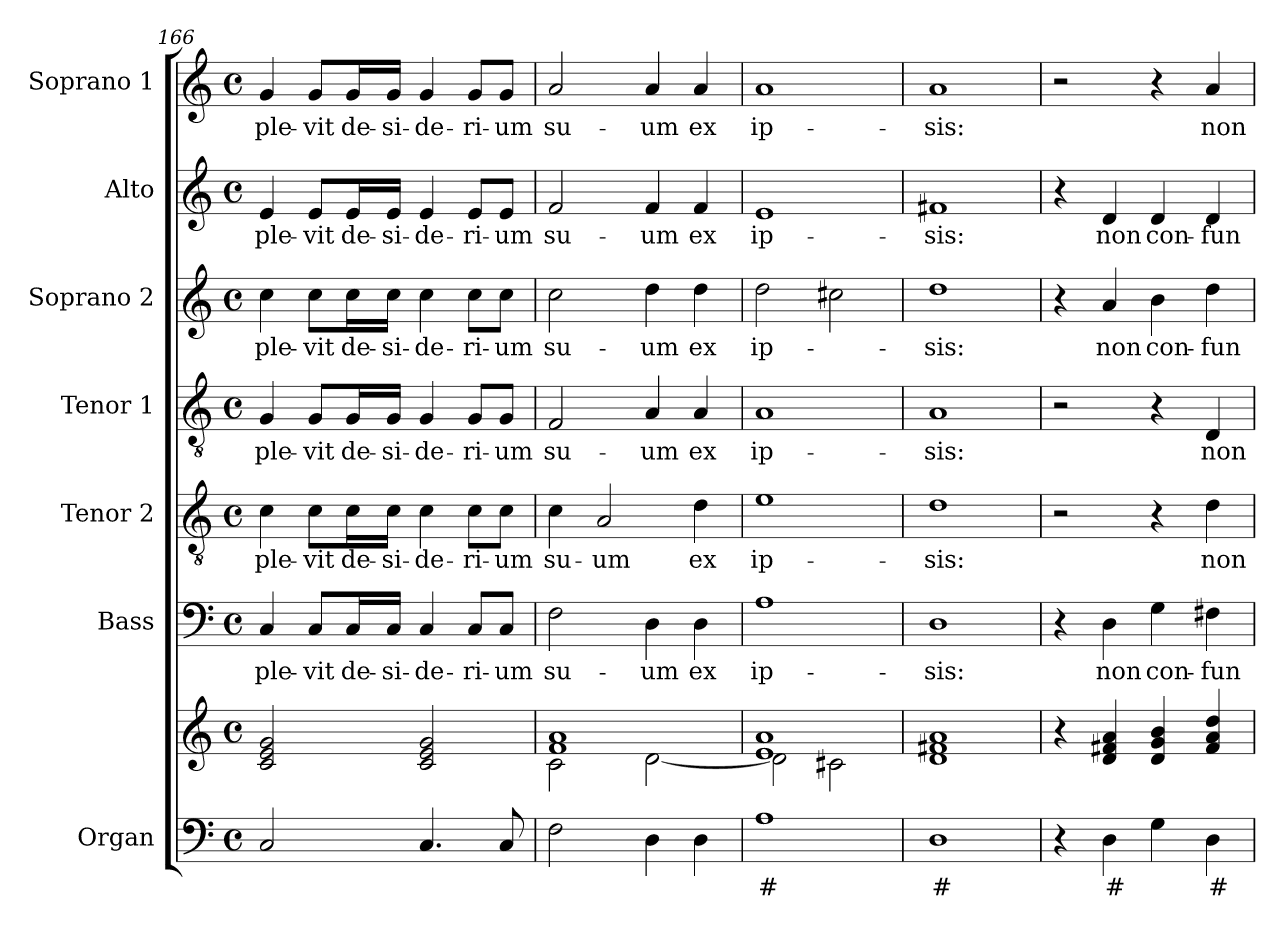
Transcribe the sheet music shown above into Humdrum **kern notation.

**kern	**text	**kern	**kern	**text	**kern	**text	**kern	**text	**kern	**text	**kern	**text	**kern	**text
*part7	*part7	*part7	*part6	*part6	*part5	*part5	*part4	*part4	*part3	*part3	*part2	*part2	*part1	*part1
*staff8	*staff8	*staff7	*staff6	*staff6	*staff5	*staff5	*staff4	*staff4	*staff3	*staff3	*staff2	*staff2	*staff1	*staff1
*I"Organ	*	*	*I"Bass	*	*I"Tenor 2	*	*I"Tenor 1	*	*I"Soprano 2	*	*I"Alto	*	*I"Soprano 1	*
*I'Org.	*	*	*I'B	*	*I'T 2	*	*I'T 1	*	*I'S 2	*	*I'A	*	*I'S 1	*
*clefF4	*	*clefG2	*clefF4	*	*clefGv2	*	*clefGv2	*	*clefG2	*	*clefG2	*	*clefG2	*
*k[]	*	*k[]	*k[]	*	*k[]	*	*k[]	*	*k[]	*	*k[]	*	*k[]	*
*M4/4	*	*M4/4	*M4/4	*	*M4/4	*	*M4/4	*	*M4/4	*	*M4/4	*	*M4/4	*
*met(c)	*	*met(c)	*met(c)	*	*met(c)	*	*met(c)	*	*met(c)	*	*met(c)	*	*met(c)	*
=166	=166	=166	=166	=166	=166	=166	=166	=166	=166	=166	=166	=166	=166	=166
!	!	!	!	!LO:LY:b	!	!LO:LY:b	!	!LO:LY:b	!	!LO:LY:b	!	!LO:LY:b	!	!LO:LY:b
2C/	.	2c!/ 2e!/ 2g!/	4C/	-ple-	4c\	-ple-	4G/	-ple-	4cc\	-ple-	4e/	-ple-	4g/	-ple-
!	!	!	!	!LO:LY:b	!	!LO:LY:b	!	!LO:LY:b	!	!LO:LY:b	!	!LO:LY:b	!	!LO:LY:b
.	.	.	8C/L	-vit	8c\L	-vit	8G/L	-vit	8cc\L	-vit	8e/L	-vit	8g/L	-vit
!	!	!	!	!LO:LY:b	!	!LO:LY:b	!	!LO:LY:b	!	!LO:LY:b	!	!LO:LY:b	!	!LO:LY:b
.	.	.	16C/L	de-	16c\L	de-	16G/L	de-	16cc\L	de-	16e/L	de-	16g/L	de-
!	!	!	!	!LO:LY:b	!	!LO:LY:b	!	!LO:LY:b	!	!LO:LY:b	!	!LO:LY:b	!	!LO:LY:b
.	.	.	16C/JJ	-si-	16c\JJ	-si-	16G/JJ	-si-	16cc\JJ	-si-	16e/JJ	-si-	16g/JJ	-si-
!	!	!	!	!LO:LY:b	!	!LO:LY:b	!	!LO:LY:b	!	!LO:LY:b	!	!LO:LY:b	!	!LO:LY:b
4.C/	.	2c!/ 2e!/ 2g!/	4C/	-de-	4c\	-de-	4G/	-de-	4cc\	-de-	4e/	-de-	4g/	-de-
!	!	!	!	!LO:LY:b	!	!LO:LY:b	!	!LO:LY:b	!	!LO:LY:b	!	!LO:LY:b	!	!LO:LY:b
.	.	.	8C/L	-ri-	8c\L	-ri-	8G/L	-ri-	8cc\L	-ri-	8e/L	-ri-	8g/L	-ri-
!	!	!	!	!LO:LY:b	!	!LO:LY:b	!	!LO:LY:b	!	!LO:LY:b	!	!LO:LY:b	!	!LO:LY:b
8C/	.	.	8C/J	-um	8c\J	-um	8G/J	-um	8cc\J	-um	8e/J	-um	8g/J	-um
=167	=167	=167	=167	=167	=167	=167	=167	=167	=167	=167	=167	=167	=167	=167
*	*	*^	*	*	*	*	*	*	*	*	*	*	*	*
!	!	!	!	!	!LO:LY:b	!	!LO:LY:b	!	!LO:LY:b	!	!LO:LY:b	!	!LO:LY:b	!	!LO:LY:b
2F\	.	1f! 1a!	2c!\	2F\	su-	4c\	su-	2F/	su-	2cc\	su-	2f/	su-	2a/	su-
!	!	!	!	!	!	!	!LO:LY:b	!	!	!	!	!	!	!	!
.	.	.	.	.	.	2A/	-um	.	.	.	.	.	.	.	.
!	!	!	!	!	!LO:LY:b	!	!	!	!LO:LY:b	!	!LO:LY:b	!	!LO:LY:b	!	!LO:LY:b
4D\	.	.	[2d!\	4D\	-um	.	.	4A/	-um	4dd\	-um	4f/	-um	4a/	-um
!	!	!	!	!	!LO:LY:b	!	!LO:LY:b	!	!LO:LY:b	!	!LO:LY:b	!	!LO:LY:b	!	!LO:LY:b
4D\	.	.	.	4D\	ex	4d\	ex	4A/	ex	4dd\	ex	4f/	ex	4a/	ex
!!LO:PB:g=z
=168	=168	=168	=168	=168	=168	=168	=168	=168	=168	=168	=168	=168	=168	=168	=168
!	!LO:LY:b	!	!	!	!LO:LY:b	!	!LO:LY:b	!	!LO:LY:b	!	!LO:LY:b	!	!LO:LY:b	!	!LO:LY:b
1A	#	1e! 1a!	2d!\]	1A	ip-	1e	ip-	1A	ip-	2dd\	ip-	1e	ip-	1a	ip-
.	.	.	2c#X!\	.	.	.	.	.	.	2cc#X\	.	.	.	.	.
=169	=169	=169	=169	=169	=169	=169	=169	=169	=169	=169	=169	=169	=169	=169	=169
!	!LO:LY:b	!	!	!	!LO:LY:b	!	!LO:LY:b	!	!LO:LY:b	!	!LO:LY:b	!	!LO:LY:b	!	!LO:LY:b
*	*	*v	*v	*	*	*	*	*	*	*	*	*	*	*	*
1D	#	1d! 1f#X! 1a!	1D	-sis:	1d	-sis:	1A	-sis:	1dd	-sis:	1f#X	-sis:	1a	-sis:
=170	=170	=170	=170	=170	=170	=170	=170	=170	=170	=170	=170	=170	=170	=170
4r	.	4r	4r	.	2r	.	2r	.	4r	.	4r	.	2r	.
!	!LO:LY:b	!	!	!LO:LY:b	!	!	!	!	!	!LO:LY:b	!	!LO:LY:b	!	!
4D\	#	4d!/ 4f#X!/ 4a!/	4D\	non	.	.	.	.	4a/	non	4d/	non	.	.
!	!	!	!	!LO:LY:b	!	!	!	!	!	!LO:LY:b	!	!LO:LY:b	!	!
4G\	.	4d!/ 4g!/ 4b!/	4G\	con-	4r	.	4r	.	4b\	con-	4d/	con-	4r	.
!	!LO:LY:b	!	!	!LO:LY:b	!	!LO:LY:b	!	!LO:LY:b	!	!LO:LY:b	!	!LO:LY:b	!	!LO:LY:b
4D\	#	4f#!/ 4a!/ 4dd!/	4F#X\	-fun-	4d\	non	4D/	non	4dd\	-fun-	4d/	-fun-	4a/	non
=	=	=	=	=	=	=	=	=	=	=	=	=	=	=
*-	*-	*-	*-	*-	*-	*-	*-	*-	*-	*-	*-	*-	*-	*-
